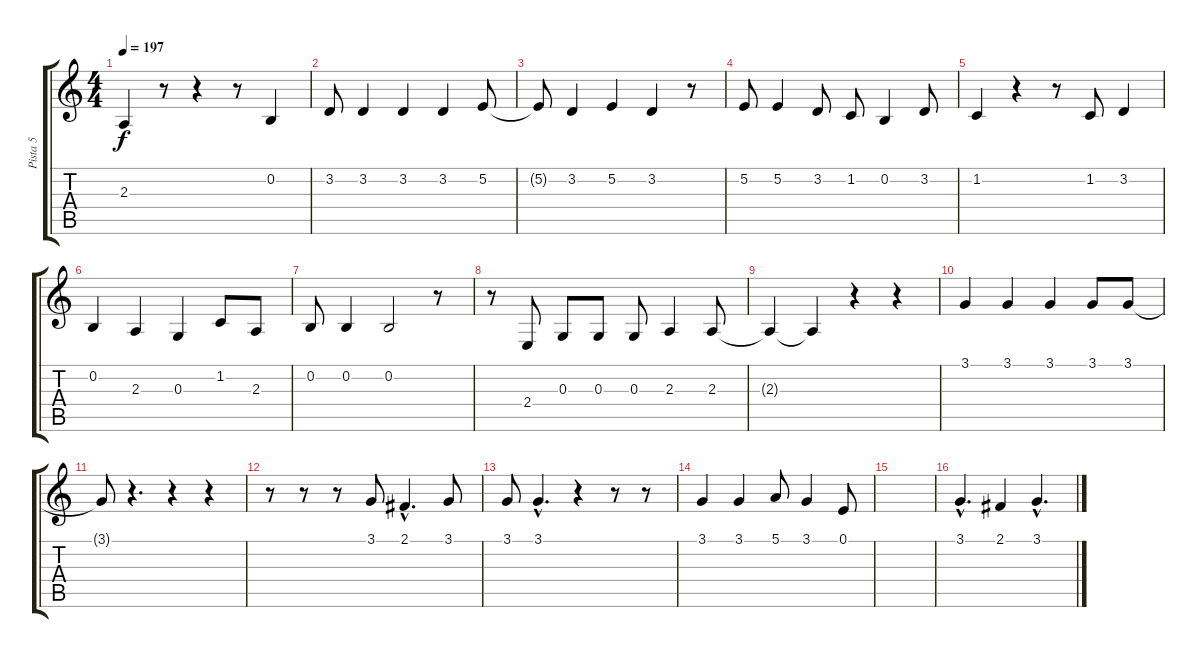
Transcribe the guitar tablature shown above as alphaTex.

\track ("Pista 5" "Pista 5") {instrument tenorsax}
\staff {score tabs}
\tuning (E4 B3 G3 D3 A2 E2) {hide}
\ts (4 4)
\tempo 197
\clef g2
\ks c
2.3{t}.4{dy f} r.8 r.4 r.8 0.2.4 |
3.2.8 3.2.4 3.2.4 3.2.4 5.2.8 |
5.2{t}.8 3.2.4 5.2.4 3.2.4 r.8 |
5.2.8 5.2.4 3.2.8 1.2.8 0.2.4 3.2.8 |
1.2.4 r.4 r.8 1.2.8 3.2.4 |
0.2.4 2.3.4 0.3.4 1.2.8 2.3.8 |
0.2.8 0.2.4 0.2.2 r.8 |
r.8 2.4.8 0.3.8 0.3.8 0.3.8 2.3.4 2.3.8 |
2.3{t}.4 2.3{t}.4 r.4 r.4 |
3.1.4 3.1.4 3.1.4 3.1.8 3.1.8 |
3.1{t}.8 r.4{d} r.4 r.4 |
r.8 r.8 r.8 3.1.8 2.1{hac}.4{d} 3.1.8 |
3.1.8 3.1{hac}.4{d} r.4 r.8 r.8 |
3.1.4 3.1.4 5.1.8 3.1.4 0.1.8 |
|
3.1{hac}.4{d} 2.1.4 3.1{hac}.4{d}
